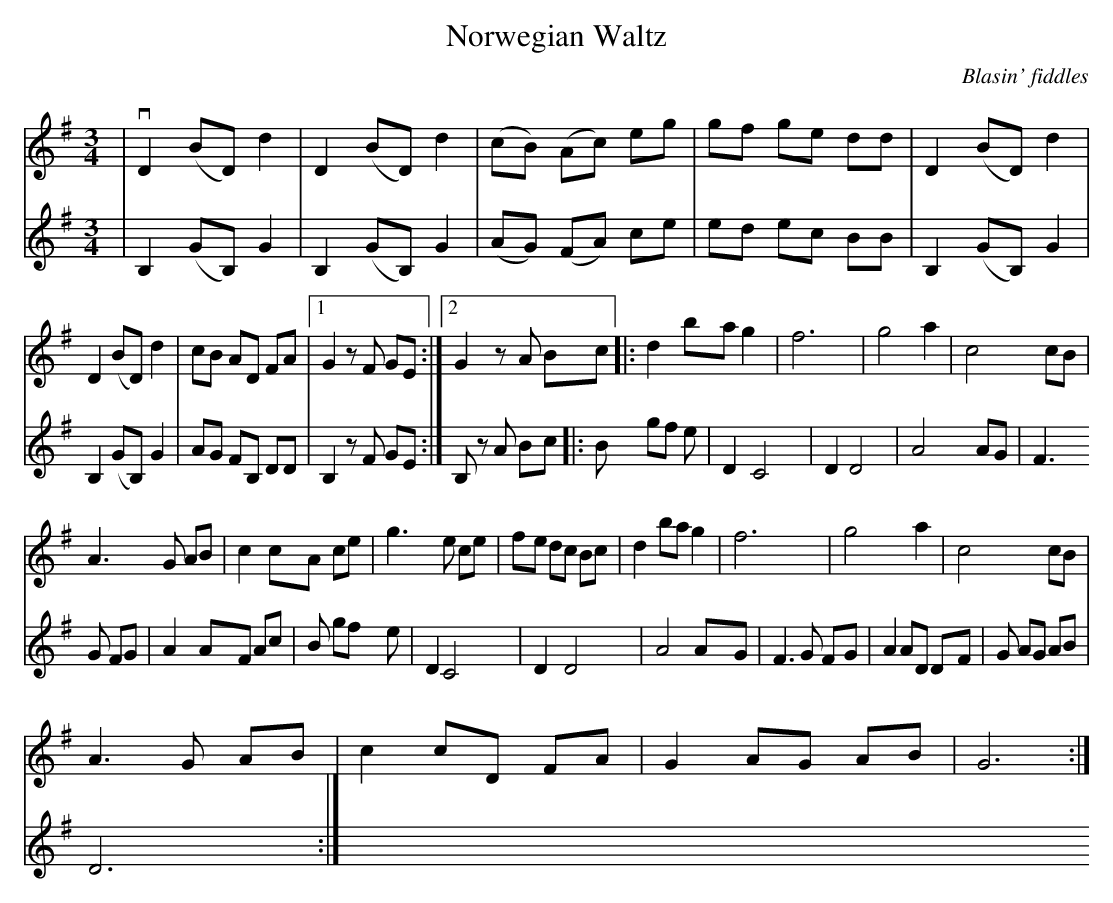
X:1
T:Norwegian Waltz
C:Blasin' fiddles
M:3/4
L:1/8
K: G
V:1
|v D2 (BD) d2  |D2 (BD) d2| (cB) (Ac) eg| gf ge dd| D2 (BD) d2|
 D2 (BD) d2 | cB AD FA |1G2 zF GE:|2G2 zA Bc|:  d2 ba g2 | f6| g4 a2| c4 cB|
 A3 G AB| c2 cA ce |g3 e ce | fe dc Bc |d2 ba g2 | f6| g4 a2| c4 cB|
A3 G AB| c2 cD FA| G2 AG AB| G6:|]
V:2
|B,2 (GB,) G2|B,2 (GB,) G2|(AG) (FA) ce | ed ec BB | B,2 (GB,) G2|B,2 (GB,) G2|AG FB, DD | B,2 z F GE :|
B, z A Bc |: B gf e | D2 C4 | D2 D4 |A4 AG | F3 G FG | A2 AF Ac | B gf e | D2 C4 | D2 D4 |A4 AG | F3 G FG | A2 AD DF |G AG AB | D6 :|
